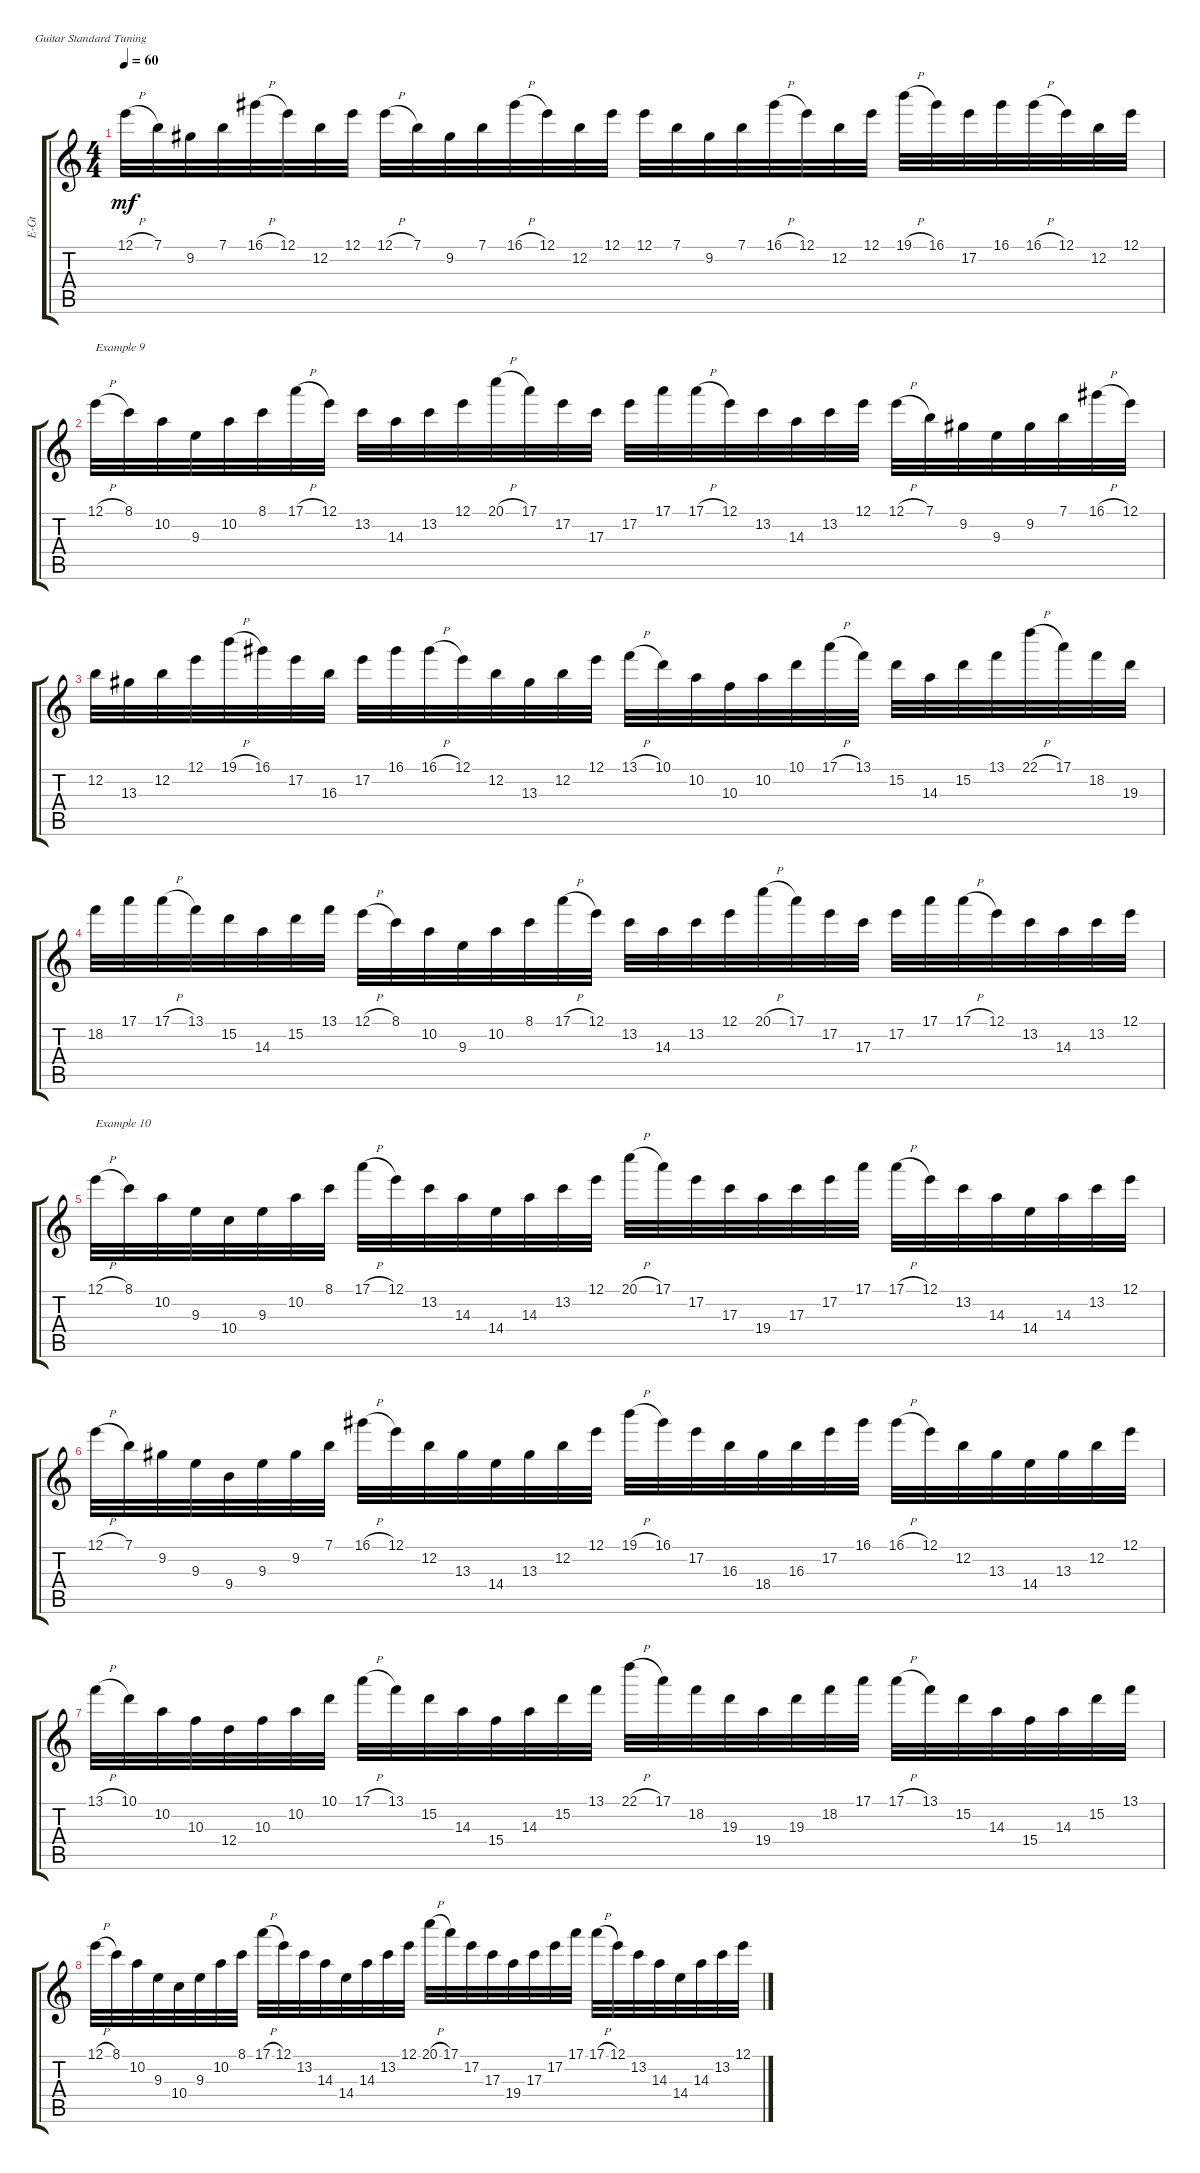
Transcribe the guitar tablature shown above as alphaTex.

\defaultSystemsLayout 4
\bracketExtendMode groupsimilarinstruments
\otherSystemsTrackNameOrientation horizontal
\track ("Electric Guitar" "E-Gt") {instrument overdrivenguitar}
\staff {score tabs}
\tuning (E4 B3 G3 D3 A2 E2)
\ts (4 4)
\tempo 60
\clef g2
\ks aminor
12.1{h}.32{dy mf beam Down} 7.1.32{beam Down} 9.2{acc #}.32{beam Down} 7.1.32{beam Down} 16.1{h acc #}.32{beam Down} 12.1.32{beam Down} 12.2.32{beam Down} 12.1.32{beam Down} 12.1{h}.32{beam Down} 7.1.32{beam Down} 9.2{acc #}.32{beam Down} 7.1.32{beam Down} 16.1{h acc #}.32{beam Down} 12.1.32{beam Down} 12.2.32{beam Down} 12.1.32{beam Down} 12.1.32{beam Down} 7.1.32{beam Down} 9.2{acc #}.32{beam Down} 7.1.32{beam Down} 16.1{h acc #}.32{beam Down} 12.1.32{beam Down} 12.2.32{beam Down} 12.1.32{beam Down} 19.1{h}.32{beam Down} 16.1{acc #}.32{beam Down} 17.2.32{beam Down} 16.1{acc #}.32{beam Down} 16.1{h acc #}.32{beam Down} 12.1.32{beam Down} 12.2.32{beam Down} 12.1.32{beam Down} |
12.1{h}.32{txt "Example 9" beam Down} 8.1.32{beam Down} 10.2.32{beam Down} 9.3.32{beam Down} 10.2.32{beam Down} 8.1.32{beam Down} 17.1{h}.32{beam Down} 12.1.32{beam Down} 13.2.32{beam Down} 14.3.32{beam Down} 13.2.32{beam Down} 12.1.32{beam Down} 20.1{h}.32{beam Down} 17.1.32{beam Down} 17.2.32{beam Down} 17.3.32{beam Down} 17.2.32{beam Down} 17.1.32{beam Down} 17.1{h}.32{beam Down} 12.1.32{beam Down} 13.2.32{beam Down} 14.3.32{beam Down} 13.2.32{beam Down} 12.1.32{beam Down} 12.1{h}.32{beam Down} 7.1.32{beam Down} 9.2{acc #}.32{beam Down} 9.3.32{beam Down} 9.2{acc #}.32{beam Down} 7.1.32{beam Down} 16.1{h acc #}.32{beam Down} 12.1.32{beam Down} |
12.2.32{beam Down} 13.3{acc #}.32{beam Down} 12.2.32{beam Down} 12.1.32{beam Down} 19.1{h}.32{beam Down} 16.1{acc #}.32{beam Down} 17.2.32{beam Down} 16.3.32{beam Down} 17.2.32{beam Down} 16.1{acc #}.32{beam Down} 16.1{h acc #}.32{beam Down} 12.1.32{beam Down} 12.2.32{beam Down} 13.3{acc #}.32{beam Down} 12.2.32{beam Down} 12.1.32{beam Down} 13.1{h}.32{beam Down} 10.1.32{beam Down} 10.2.32{beam Down} 10.3.32{beam Down} 10.2.32{beam Down} 10.1.32{beam Down} 17.1{h}.32{beam Down} 13.1.32{beam Down} 15.2.32{beam Down} 14.3.32{beam Down} 15.2.32{beam Down} 13.1.32{beam Down} 22.1{h}.32{beam Down} 17.1.32{beam Down} 18.2.32{beam Down} 19.3.32{beam Down} |
18.2.32{beam Down} 17.1.32{beam Down} 17.1{h}.32{beam Down} 13.1.32{beam Down} 15.2.32{beam Down} 14.3.32{beam Down} 15.2.32{beam Down} 13.1.32{beam Down} 12.1{h}.32{beam Down} 8.1.32{beam Down} 10.2.32{beam Down} 9.3.32{beam Down} 10.2.32{beam Down} 8.1.32{beam Down} 17.1{h}.32{beam Down} 12.1.32{beam Down} 13.2.32{beam Down} 14.3.32{beam Down} 13.2.32{beam Down} 12.1.32{beam Down} 20.1{h}.32{beam Down} 17.1.32{beam Down} 17.2.32{beam Down} 17.3.32{beam Down} 17.2.32{beam Down} 17.1.32{beam Down} 17.1{h}.32{beam Down} 12.1.32{beam Down} 13.2.32{beam Down} 14.3.32{beam Down} 13.2.32{beam Down} 12.1.32{beam Down} |
12.1{h}.32{txt "Example 10" beam Down} 8.1.32{beam Down} 10.2.32{beam Down} 9.3.32{beam Down} 10.4.32{beam Down} 9.3.32{beam Down} 10.2.32{beam Down} 8.1.32{beam Down} 17.1{h}.32{beam Down} 12.1.32{beam Down} 13.2.32{beam Down} 14.3.32{beam Down} 14.4.32{beam Down} 14.3.32{beam Down} 13.2.32{beam Down} 12.1.32{beam Down} 20.1{h}.32{beam Down} 17.1.32{beam Down} 17.2.32{beam Down} 17.3.32{beam Down} 19.4.32{beam Down} 17.3.32{beam Down} 17.2.32{beam Down} 17.1.32{beam Down} 17.1{h}.32{beam Down} 12.1.32{beam Down} 13.2.32{beam Down} 14.3.32{beam Down} 14.4.32{beam Down} 14.3.32{beam Down} 13.2.32{beam Down} 12.1.32{beam Down} |
12.1{h}.32{beam Down} 7.1.32{beam Down} 9.2{acc #}.32{beam Down} 9.3.32{beam Down} 9.4.32{beam Down} 9.3.32{beam Down} 9.2{acc #}.32{beam Down} 7.1.32{beam Down} 16.1{h acc #}.32{beam Down} 12.1.32{beam Down} 12.2.32{beam Down} 13.3{acc #}.32{beam Down} 14.4.32{beam Down} 13.3{acc #}.32{beam Down} 12.2.32{beam Down} 12.1.32{beam Down} 19.1{h}.32{beam Down} 16.1{acc #}.32{beam Down} 17.2.32{beam Down} 16.3.32{beam Down} 18.4{acc #}.32{beam Down} 16.3.32{beam Down} 17.2.32{beam Down} 16.1{acc #}.32{beam Down} 16.1{h acc #}.32{beam Down} 12.1.32{beam Down} 12.2.32{beam Down} 13.3{acc #}.32{beam Down} 14.4.32{beam Down} 13.3{acc #}.32{beam Down} 12.2.32{beam Down} 12.1.32{beam Down} |
13.1{h}.32{beam Down} 10.1.32{beam Down} 10.2.32{beam Down} 10.3.32{beam Down} 12.4.32{beam Down} 10.3.32{beam Down} 10.2.32{beam Down} 10.1.32{beam Down} 17.1{h}.32{beam Down} 13.1.32{beam Down} 15.2.32{beam Down} 14.3.32{beam Down} 15.4.32{beam Down} 14.3.32{beam Down} 15.2.32{beam Down} 13.1.32{beam Down} 22.1{h}.32{beam Down} 17.1.32{beam Down} 18.2.32{beam Down} 19.3.32{beam Down} 19.4.32{beam Down} 19.3.32{beam Down} 18.2.32{beam Down} 17.1.32{beam Down} 17.1{h}.32{beam Down} 13.1.32{beam Down} 15.2.32{beam Down} 14.3.32{beam Down} 15.4.32{beam Down} 14.3.32{beam Down} 15.2.32{beam Down} 13.1.32{beam Down} |
12.1{h}.32{beam Down} 8.1.32{beam Down} 10.2.32{beam Down} 9.3.32{beam Down} 10.4.32{beam Down} 9.3.32{beam Down} 10.2.32{beam Down} 8.1.32{beam Down} 17.1{h}.32{beam Down} 12.1.32{beam Down} 13.2.32{beam Down} 14.3.32{beam Down} 14.4.32{beam Down} 14.3.32{beam Down} 13.2.32{beam Down} 12.1.32{beam Down} 20.1{h}.32{beam Down} 17.1.32{beam Down} 17.2.32{beam Down} 17.3.32{beam Down} 19.4.32{beam Down} 17.3.32{beam Down} 17.2.32{beam Down} 17.1.32{beam Down} 17.1{h}.32{beam Down} 12.1.32{beam Down} 13.2.32{beam Down} 14.3.32{beam Down} 14.4.32{beam Down} 14.3.32{beam Down} 13.2.32{beam Down} 12.1.32{beam Down}
